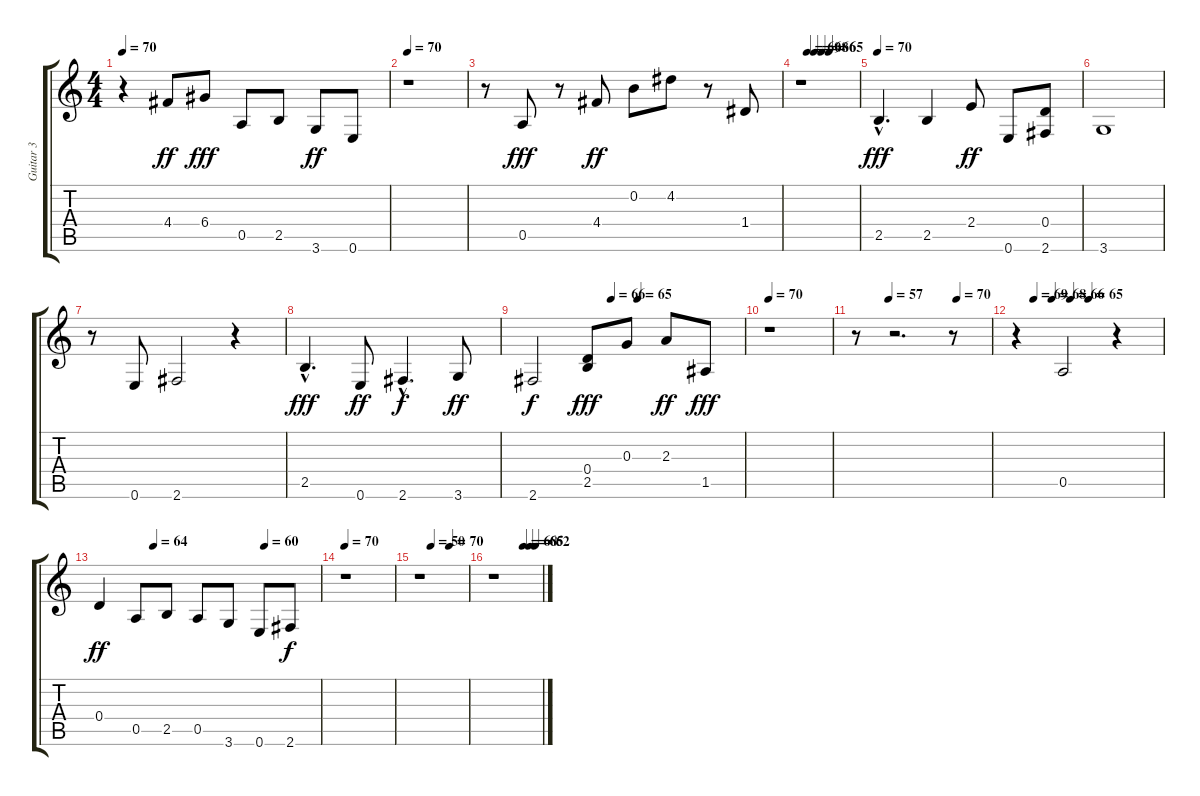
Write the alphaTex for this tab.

\track ("Guitar 3" "Guitar 3") {instrument acousticguitarnylon}
\staff {score tabs}
\tuning (E4 B3 G3 D3 A2 E2) {hide}
\ts (4 4)
\tempo 70
\clef g2
\ks c
r.4{dy f} 4.4.8{dy ff} 6.4.8{dy fff} 0.5.8 2.5.8 3.6.8{dy ff} 0.6.8 |
\tempo 70
r.1 |
r.8 0.5.8{dy fff} r.8 4.4.8{dy ff} 0.2.8 4.2.8 r.8 1.4.8 |
\tempo (69 0.125)
\tempo (68 0.25)
\tempo (66 0.375)
\tempo (65 0.5)
r.1 |
\tempo 70
2.5{hac}.4{d dy fff} 2.5.4 2.4.8{dy ff} 0.6.8 (0.4 2.6).8 |
3.6.1 |
r.8 0.6.8 2.6.2 r.4 |
2.5{hac}.4{d dy fff} 0.6.8{dy ff} 2.6{hac}.4{d dy f} 3.6.8{dy ff} |
\tempo (66 0.375)
\tempo (65 0.5)
2.6.2{dy f} (0.4 2.5).8{dy fff} 0.3.8 2.3.8{dy ff} 1.5.8{dy fff} |
\tempo 70
r.1 |
\tempo (57 0.25)
\tempo (70 0.75)
r.8 r.2{d} r.8 |
\tempo (69 0.125)
\tempo (68 0.25)
\tempo (66 0.375)
\tempo (65 0.5)
r.4 0.5.2 r.4 |
\tempo (64 0.25)
\tempo (60 0.75)
0.4.4{dy ff} 0.5.8 2.5.8 0.5.8 3.6.8 0.6.8 2.6.8{dy f} |
\tempo 70
r.1 |
\tempo (50 0.25)
\tempo (70 0.625)
r.1 |
\tempo (68 0.625)
\tempo (65 0.75)
\tempo (62 0.875)
r.1
